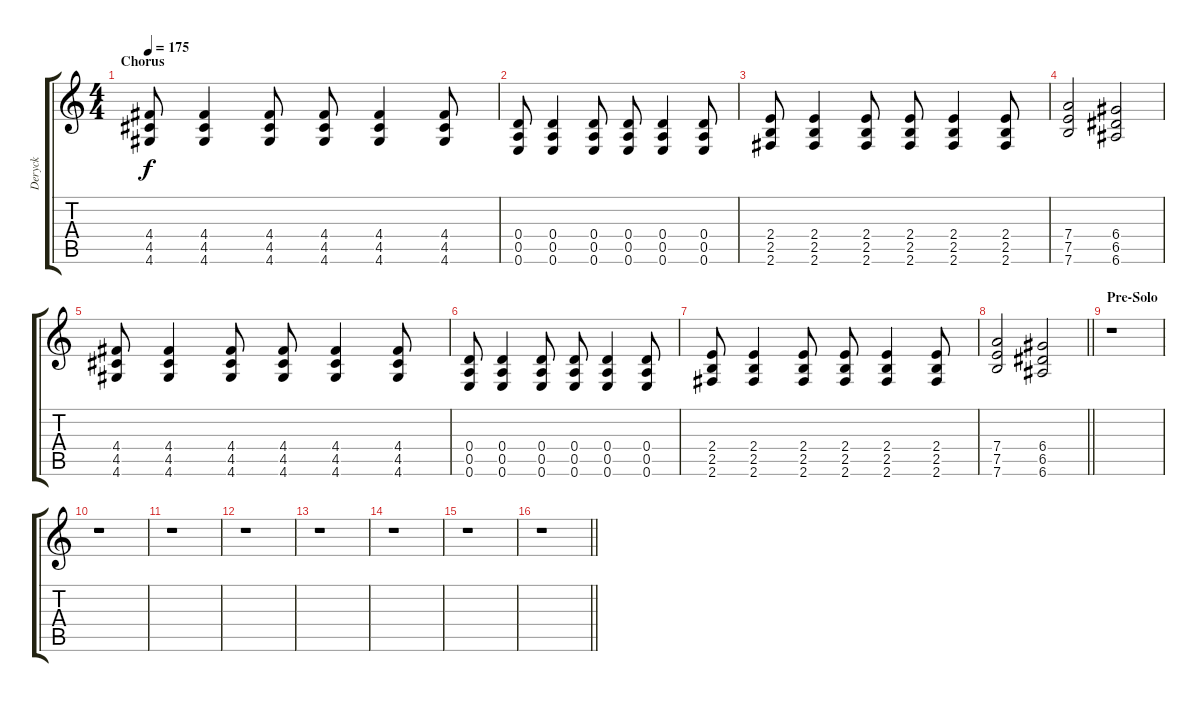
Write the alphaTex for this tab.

\track ("Deryck" "Deryck") {instrument distortionguitar}
\staff {score tabs}
\tuning (E4 B3 G3 D3 A2 E2) {hide}
\ts (4 4)
\section ("" "Chorus")
\tempo 175
\clef g2
\ks c
(4.4 4.5 4.6).8{dy f} (4.4 4.5 4.6).4 (4.4 4.5 4.6).8 (4.4 4.5 4.6).8 (4.4 4.5 4.6).4 (4.4 4.5 4.6).8 |
(0.4 0.5 0.6).8 (0.4 0.5 0.6).4 (0.4 0.5 0.6).8 (0.4 0.5 0.6).8 (0.4 0.5 0.6).4 (0.4 0.5 0.6).8 |
(2.4 2.5 2.6).8 (2.4 2.5 2.6).4 (2.4 2.5 2.6).8 (2.4 2.5 2.6).8 (2.4 2.5 2.6).4 (2.4 2.5 2.6).8 |
(7.4 7.5 7.6).2 (6.4 6.5 6.6).2 |
(4.4 4.5 4.6).8 (4.4 4.5 4.6).4 (4.4 4.5 4.6).8 (4.4 4.5 4.6).8 (4.4 4.5 4.6).4 (4.4 4.5 4.6).8 |
(0.4 0.5 0.6).8 (0.4 0.5 0.6).4 (0.4 0.5 0.6).8 (0.4 0.5 0.6).8 (0.4 0.5 0.6).4 (0.4 0.5 0.6).8 |
(2.4 2.5 2.6).8 (2.4 2.5 2.6).4 (2.4 2.5 2.6).8 (2.4 2.5 2.6).8 (2.4 2.5 2.6).4 (2.4 2.5 2.6).8 |
\barLineRight lightlight
(7.4 7.5 7.6).2 (6.4 6.5 6.6).2 |
\section ("" "Pre-Solo")
r.1 |
r.1 |
r.1 |
r.1 |
r.1 |
r.1 |
r.1 |
\barLineRight lightlight
r.1
